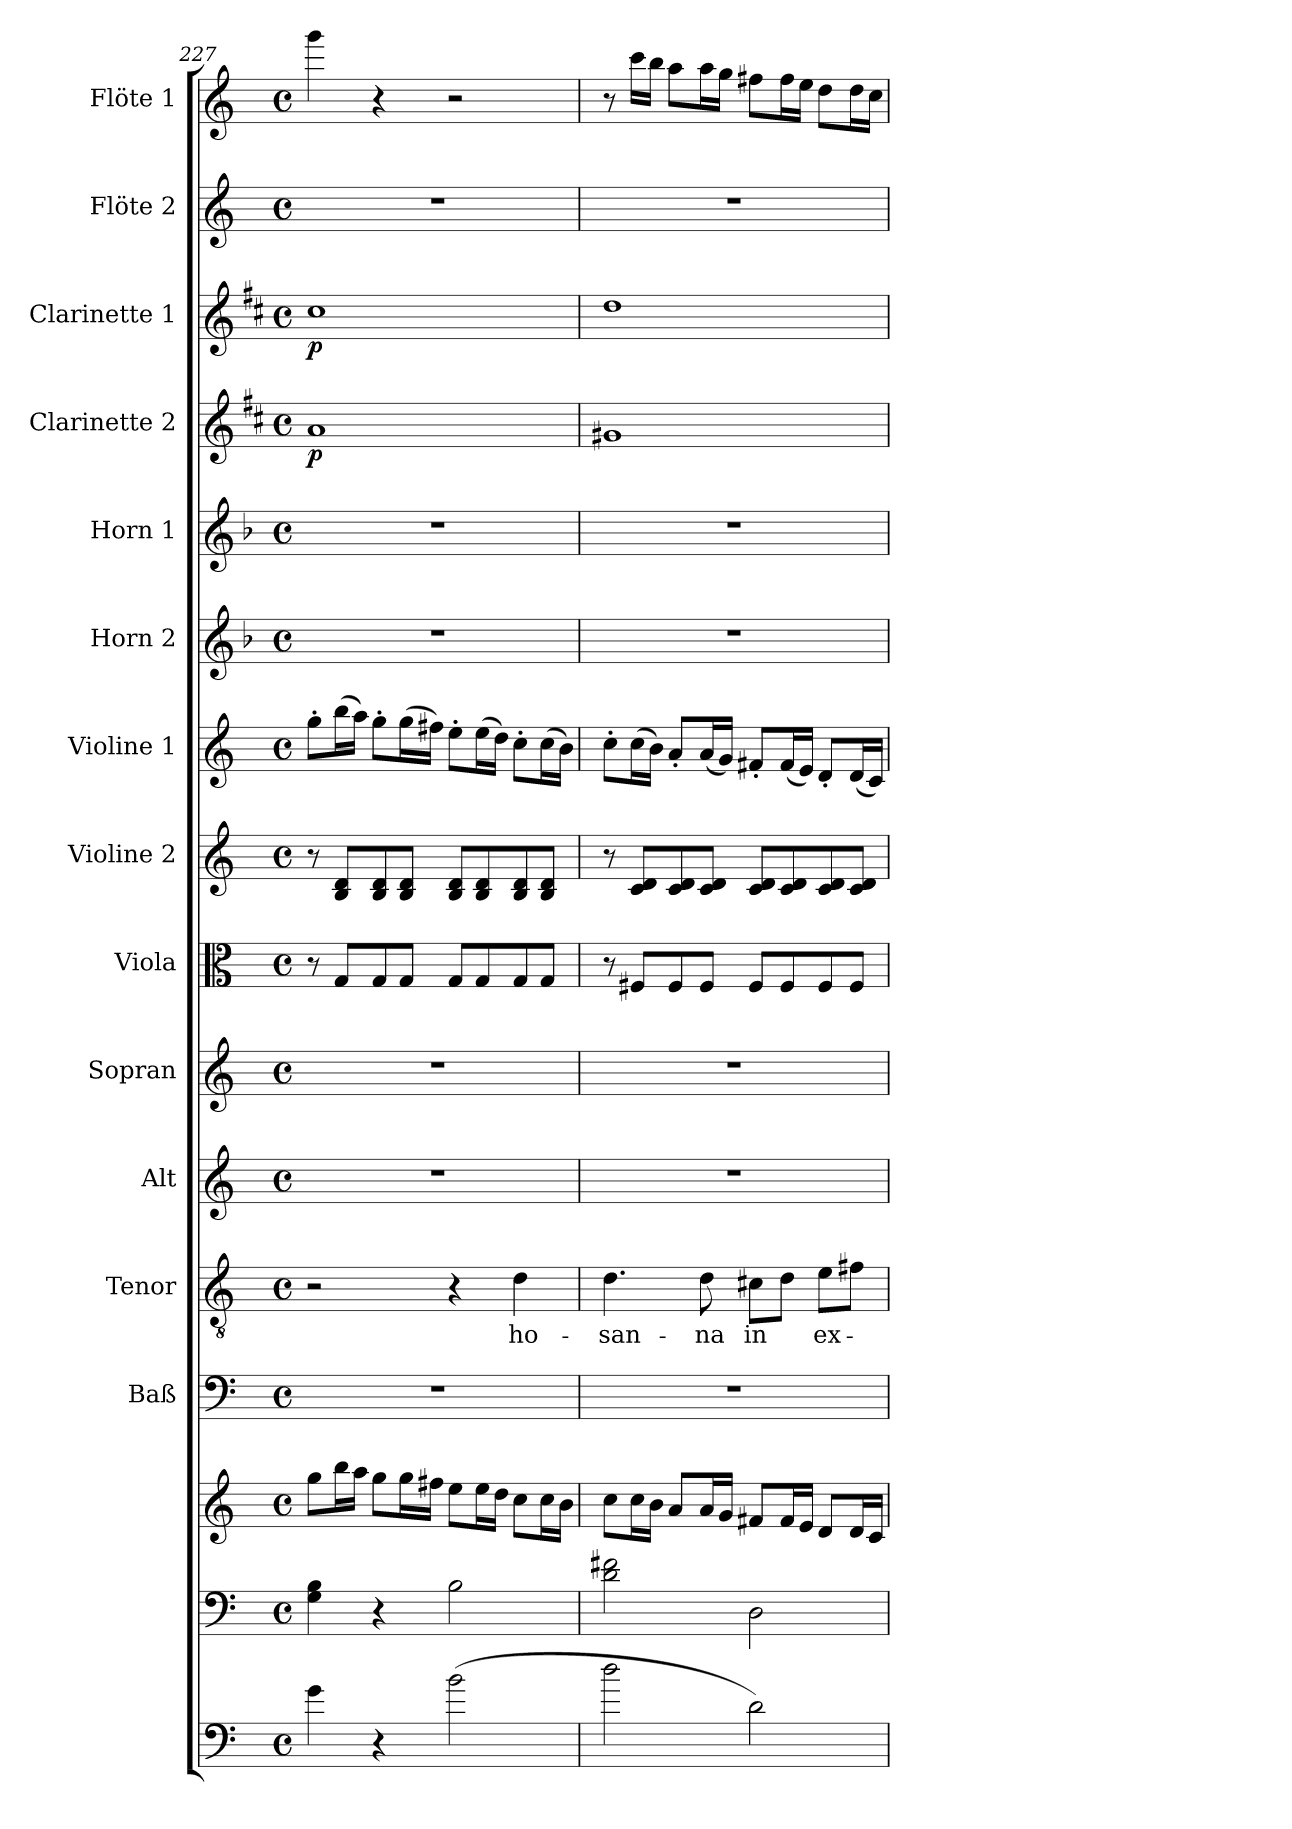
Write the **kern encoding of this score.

**kern	**kern	**kern	**kern	**kern	**text	**kern	**kern	**kern	**kern	**kern	**kern	**kern	**kern	**dynam	**kern	**dynam	**kern	**kern
*part15	*part14	*part14	*part13	*part12	*part12	*part11	*part10	*part9	*part8	*part7	*part6	*part5	*part4	*part4	*part3	*part3	*part2	*part1
*staff16	*staff15	*staff14	*staff13	*staff12	*staff12	*staff11	*staff10	*staff9	*staff8	*staff7	*staff6	*staff5	*staff4	*staff4	*staff3	*staff3	*staff2	*staff1
*	*	*	*I"Baß	*I"Tenor	*	*I"Alt	*I"Sopran	*I"Viola	*I"Violine 2	*I"Violine 1	*I"Horn 2	*I"Horn 1	*I"Clarinette 2	*	*I"Clarinette 1	*	*I"Flöte 2	*I"Flöte 1
*	*	*	*I'Baß	*I'Ten	*	*I'Alt	*I'Sop	*I'Vla.	*I'Vln. 2	*I'Vln. 1	*I'Hrn. 2	*I'Hrn. 1	*I'Cl. 2	*	*I'Cl. 1	*	*I'Fl. 2	*I'Fl. 1
*clefF4	*clefF4	*clefG2	*clefF4	*clefGv2	*	*clefG2	*clefG2	*clefC3	*clefG2	*clefG2	*clefG2	*clefG2	*clefG2	*	*clefG2	*	*clefG2	*clefG2
*ITrd7c12	*	*	*	*	*	*	*	*	*	*	*ITrd3c5	*ITrd3c5	*ITrd1c2	*	*ITrd1c2	*	*	*
*k[]	*k[]	*k[]	*k[]	*k[]	*	*k[]	*k[]	*k[]	*k[]	*k[]	*k[]	*k[]	*k[]	*	*k[]	*	*k[]	*k[]
*C:	*C:	*C:	*C:	*C:	*	*C:	*C:	*C:	*C:	*C:	*C:	*C:	*C:	*	*C:	*	*C:	*C:
*M4/4	*M4/4	*M4/4	*M4/4	*M4/4	*	*M4/4	*M4/4	*M4/4	*M4/4	*M4/4	*M4/4	*M4/4	*M4/4	*	*M4/4	*	*M4/4	*M4/4
*met(c)	*met(c)	*met(c)	*met(c)	*met(c)	*	*met(c)	*met(c)	*met(c)	*met(c)	*met(c)	*met(c)	*met(c)	*met(c)	*	*met(c)	*	*met(c)	*met(c)
=227	=227	=227	=227	=227	=227	=227	=227	=227	=227	=227	=227	=227	=227	=227	=227	=227	=227	=227
!	!	!	!	!	!	!	!	!	!	!	!	!	!	!LO:DY:b	!	!LO:DY:b	!	!
4G\	4G\ 4B\	8gg\L	1r	2r	.	1r	1r	8r	8r	8gg'>\L	1r	1r	1g	p	1b	p	1r	4ggg\
.	.	16bb\L	.	.	.	.	.	8G/L	8B/ 8d/L	(>16bb\L	.	.	.	.	.	.	.	.
.	.	16aa\JJ	.	.	.	.	.	.	.	16aa\JJ)	.	.	.	.	.	.	.	.
4r	4r	8gg\L	.	.	.	.	.	8G/	8B/ 8d/	8gg'>\L	.	.	.	.	.	.	.	4r
.	.	16gg\L	.	.	.	.	.	8G/J	8B/ 8d/J	(>16gg\L	.	.	.	.	.	.	.	.
.	.	16ff#X\JJ	.	.	.	.	.	.	.	16ff#X\JJ)	.	.	.	.	.	.	.	.
(>2B\	2B\	8ee\L	.	4r	.	.	.	8G/L	8B/ 8d/L	8ee'>\L	.	.	.	.	.	.	.	2r
.	.	16ee\L	.	.	.	.	.	8G/	8B/ 8d/	(>16ee\L	.	.	.	.	.	.	.	.
.	.	16dd\JJ	.	.	.	.	.	.	.	16dd\JJ)	.	.	.	.	.	.	.	.
!	!	!	!	!	!LO:LY:b	!	!	!	!	!	!	!	!	!	!	!	!	!
.	.	8cc\L	.	4d\	ho-	.	.	8G/	8B/ 8d/	8cc'>\L	.	.	.	.	.	.	.	.
.	.	16cc\L	.	.	.	.	.	8G/J	8B/ 8d/J	(>16cc\L	.	.	.	.	.	.	.	.
.	.	16b\JJ	.	.	.	.	.	.	.	16b\JJ)	.	.	.	.	.	.	.	.
=228	=228	=228	=228	=228	=228	=228	=228	=228	=228	=228	=228	=228	=228	=228	=228	=228	=228	=228
!	!	!	!	!	!LO:LY:b	!	!	!	!	!	!	!	!	!	!	!	!	!
2d\	2d\ 2f#X\	8cc\L	1r	4.d\	-san-	1r	1r	8r	8r	8cc'>\L	1r	1r	1f#X	.	1cc	.	1r	8r
.	.	16cc\L	.	.	.	.	.	8F#X/L	8c/ 8d/L	(>16cc\L	.	.	.	.	.	.	.	16ccc\LL
.	.	16b\JJ	.	.	.	.	.	.	.	16b\JJ)	.	.	.	.	.	.	.	16bb\JJ
.	.	8a/L	.	.	.	.	.	8F#/	8c/ 8d/	8a'</L	.	.	.	.	.	.	.	8aa\L
!	!	!	!	!	!LO:LY:b	!	!	!	!	!	!	!	!	!	!	!	!	!
.	.	16a/L	.	8d\	-na	.	.	8F#/J	8c/ 8d/J	(<16a/L	.	.	.	.	.	.	.	16aa\L
.	.	16g/JJ	.	.	.	.	.	.	.	16g/JJ)	.	.	.	.	.	.	.	16gg\JJ
!	!	!	!	!	!LO:LY:b	!	!	!	!	!	!	!	!	!	!	!	!	!
2D\)	2D\	8f#X/L	.	8c#X\L	in	.	.	8F#/L	8c/ 8d/L	8f#X'</L	.	.	.	.	.	.	.	8ff#X\L
.	.	16f#/L	.	8d\J	.	.	.	8F#/	8c/ 8d/	(<16f#/L	.	.	.	.	.	.	.	16ff#\L
.	.	16e/JJ	.	.	.	.	.	.	.	16e/JJ)	.	.	.	.	.	.	.	16ee\JJ
!	!	!	!	!	!LO:LY:b	!	!	!	!	!	!	!	!	!	!	!	!	!
.	.	8d/L	.	8e\L	ex-	.	.	8F#/	8c/ 8d/	8d'</L	.	.	.	.	.	.	.	8dd\L
.	.	16d/L	.	8f#X\J	.	.	.	8F#/J	8c/ 8d/J	(<16d/L	.	.	.	.	.	.	.	16dd\L
.	.	16c/JJ	.	.	.	.	.	.	.	16c/JJ)	.	.	.	.	.	.	.	16cc\JJ
=	=	=	=	=	=	=	=	=	=	=	=	=	=	=	=	=	=	=
*-	*-	*-	*-	*-	*-	*-	*-	*-	*-	*-	*-	*-	*-	*-	*-	*-	*-	*-
